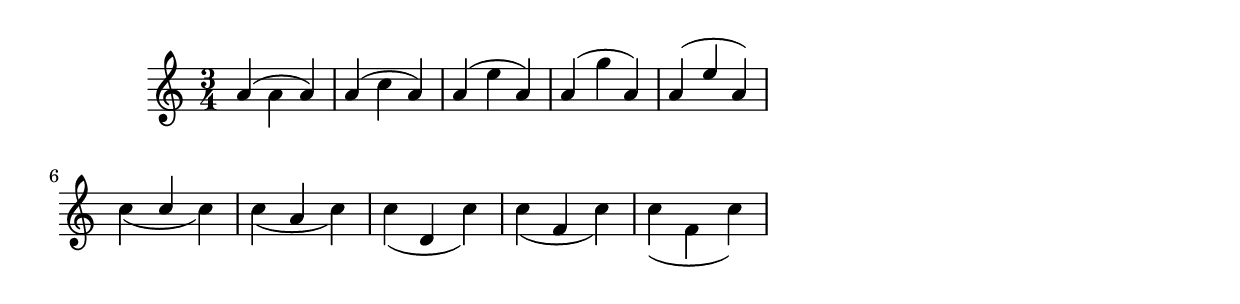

\version "1.9.8"
\header{
texidoc="
Slurs should look nice and symmetric.  The curvature may increase
only to avoid noteheads, and as little as possible.  Slurs never
run through noteheads or stems.
"
}

\score{
	\notes\relative c''{
		\time 3/4
		\slurUp
		\stemBoth a ( \stemDown a \stemBoth  a) a( c  a) a( e'  a,) a( g'  a,)
		\stemUp a( e'  a,)
		\break
		\slurDown
		\stemBoth c ( \stemUp c \stemBoth  c) c ( a  c) c( d,  c') c( f,  c')
		\stemDown c( f,  c')
	}
	\paper{
		linewidth = 120.\mm
	}
}

